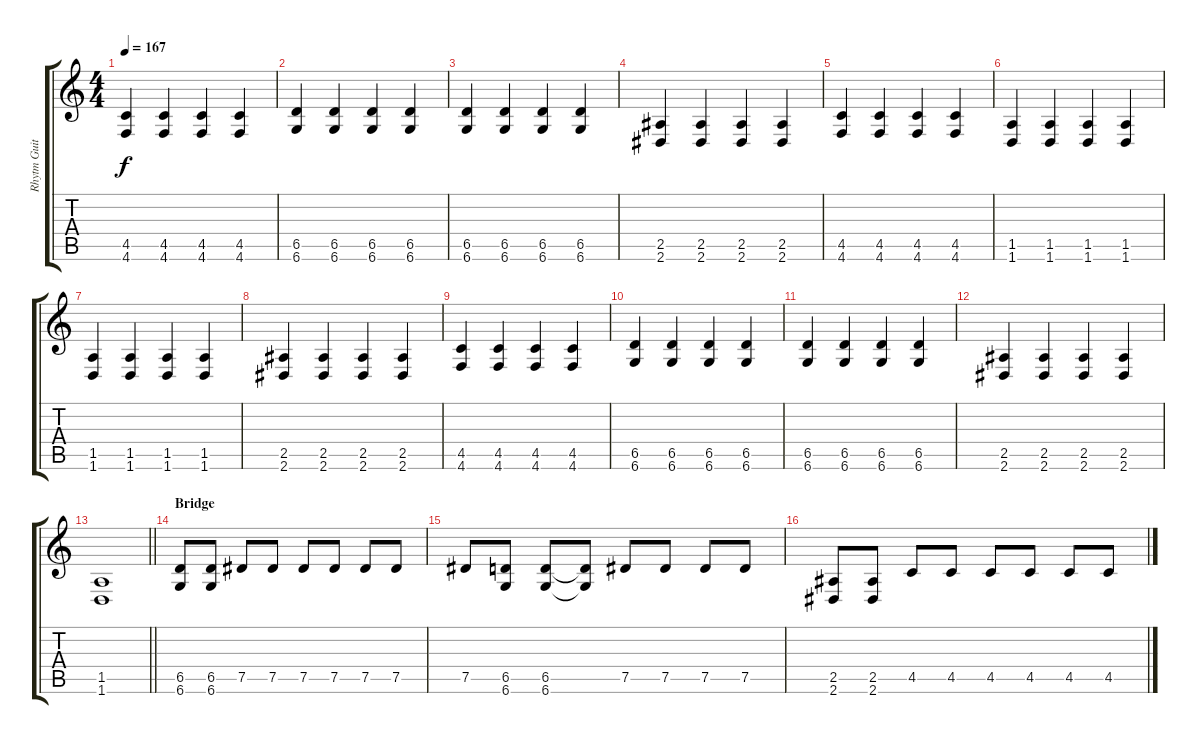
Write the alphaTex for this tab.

\track ("Rhytm Guitar [L]" "Rhytm Guit") {instrument distortionguitar}
\staff {score tabs}
\tuning (Eb4 Bb3 Gb3 Db3 Ab2 Db2) {hide}
\ts (4 4)
\tempo 167
\clef g2
\ks c
(4.5 4.6).4{dy f} (4.5 4.6).4 (4.5 4.6).4 (4.5 4.6).4 |
(6.5 6.6).4 (6.5 6.6).4 (6.5 6.6).4 (6.5 6.6).4 |
(6.5 6.6).4 (6.5 6.6).4 (6.5 6.6).4 (6.5 6.6).4 |
(2.5 2.6).4 (2.5 2.6).4 (2.5 2.6).4 (2.5 2.6).4 |
(4.5 4.6).4 (4.5 4.6).4 (4.5 4.6).4 (4.5 4.6).4 |
(1.5 1.6).4 (1.5 1.6).4 (1.5 1.6).4 (1.5 1.6).4 |
(1.5 1.6).4 (1.5 1.6).4 (1.5 1.6).4 (1.5 1.6).4 |
(2.5 2.6).4 (2.5 2.6).4 (2.5 2.6).4 (2.5 2.6).4 |
(4.5 4.6).4 (4.5 4.6).4 (4.5 4.6).4 (4.5 4.6).4 |
(6.5 6.6).4 (6.5 6.6).4 (6.5 6.6).4 (6.5 6.6).4 |
(6.5 6.6).4 (6.5 6.6).4 (6.5 6.6).4 (6.5 6.6).4 |
(2.5 2.6).4 (2.5 2.6).4 (2.5 2.6).4 (2.5 2.6).4 |
\barLineRight lightlight
(1.5 1.6).1 |
\section ("" "Bridge")
(6.5 6.6).8 (6.5 6.6).8 7.5.8 7.5.8 7.5.8 7.5.8 7.5.8 7.5.8 |
7.5.8 (6.5 6.6).8 (6.5 6.6).8 (6.5{t} 6.6{t}).8 7.5.8 7.5.8 7.5.8 7.5.8 |
(2.5 2.6).8 (2.5 2.6).8 4.5.8 4.5.8 4.5.8 4.5.8 4.5.8 4.5.8
